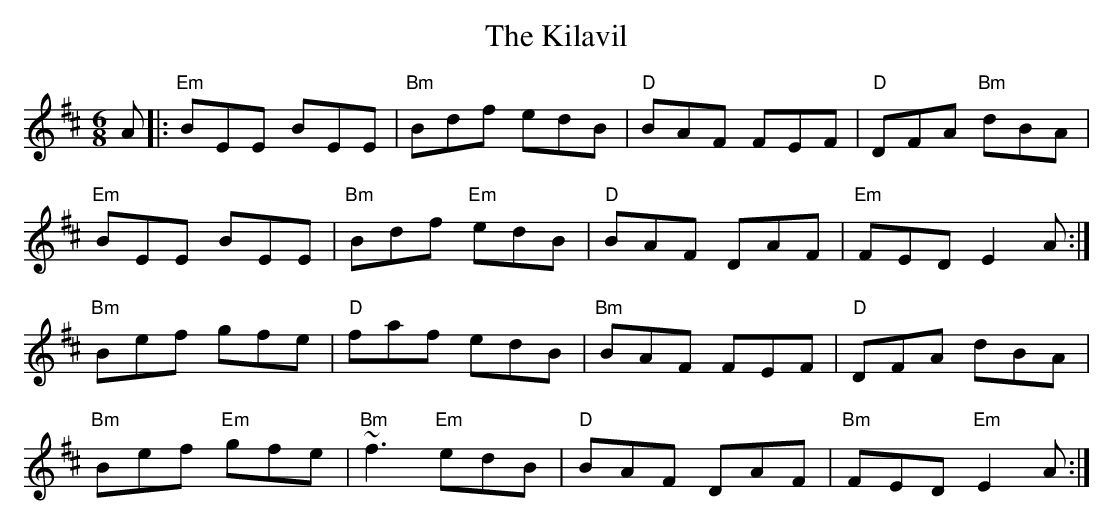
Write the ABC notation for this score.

X:1
T:Kilavil, The
M:6/8
L:1/8
K:Edor
A|:"Em"BEE BEE|"Bm"Bdf edB|"D"BAF FEF|"D"DFA "Bm"dBA|
"Em"BEE BEE|"Bm"Bdf "Em"edB|"D"BAF DAF|"Em"FED E2 A:|
"Bm"Bef gfe|"D"faf edB|"Bm"BAF FEF|"D"DFA dBA|
"Bm"Bef "Em"gfe|"Bm"~f3 "Em"edB|"D"BAF DAF|"Bm"FED "Em"E2 A:|
